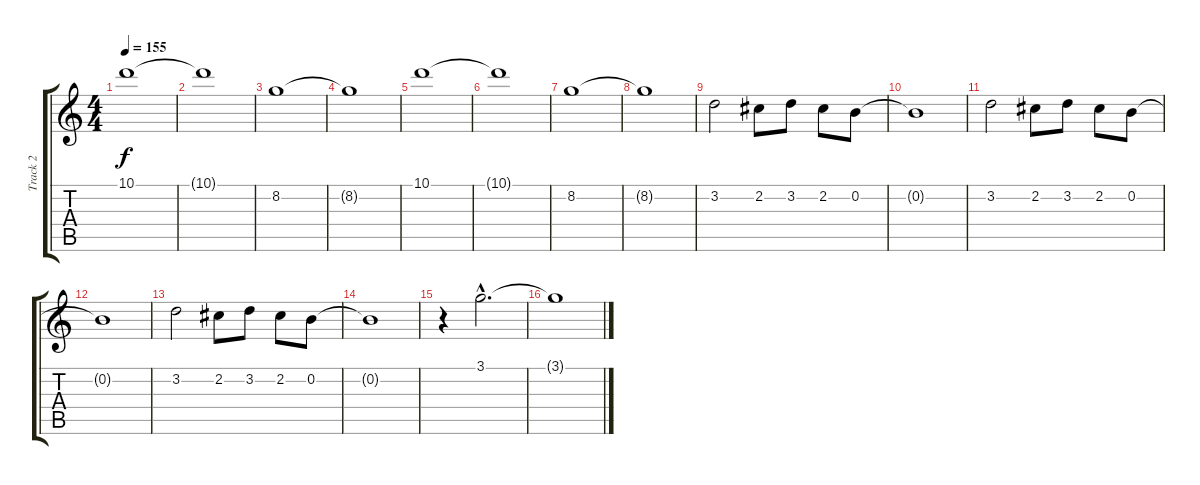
\track ("Track 2" "Track 2") {instrument electricguitarjazz}
\staff {score tabs}
\tuning (E4 B3 G3 D3 A2 E2) {hide}
\ts (4 4)
\tempo 155
\clef g2
\ks c
10.1.1{dy f} |
10.1{t}.1 |
8.2.1 |
8.2{t}.1 |
10.1.1 |
10.1{t}.1 |
8.2.1 |
8.2{t}.1 |
3.2.2 2.2.8 3.2.8 2.2.8 0.2.8 |
0.2{t}.1 |
3.2.2 2.2.8 3.2.8 2.2.8 0.2.8 |
0.2{t}.1 |
3.2.2 2.2.8 3.2.8 2.2.8 0.2.8 |
0.2{t}.1 |
r.4 3.1{hac}.2{d} |
3.1{t}.1
